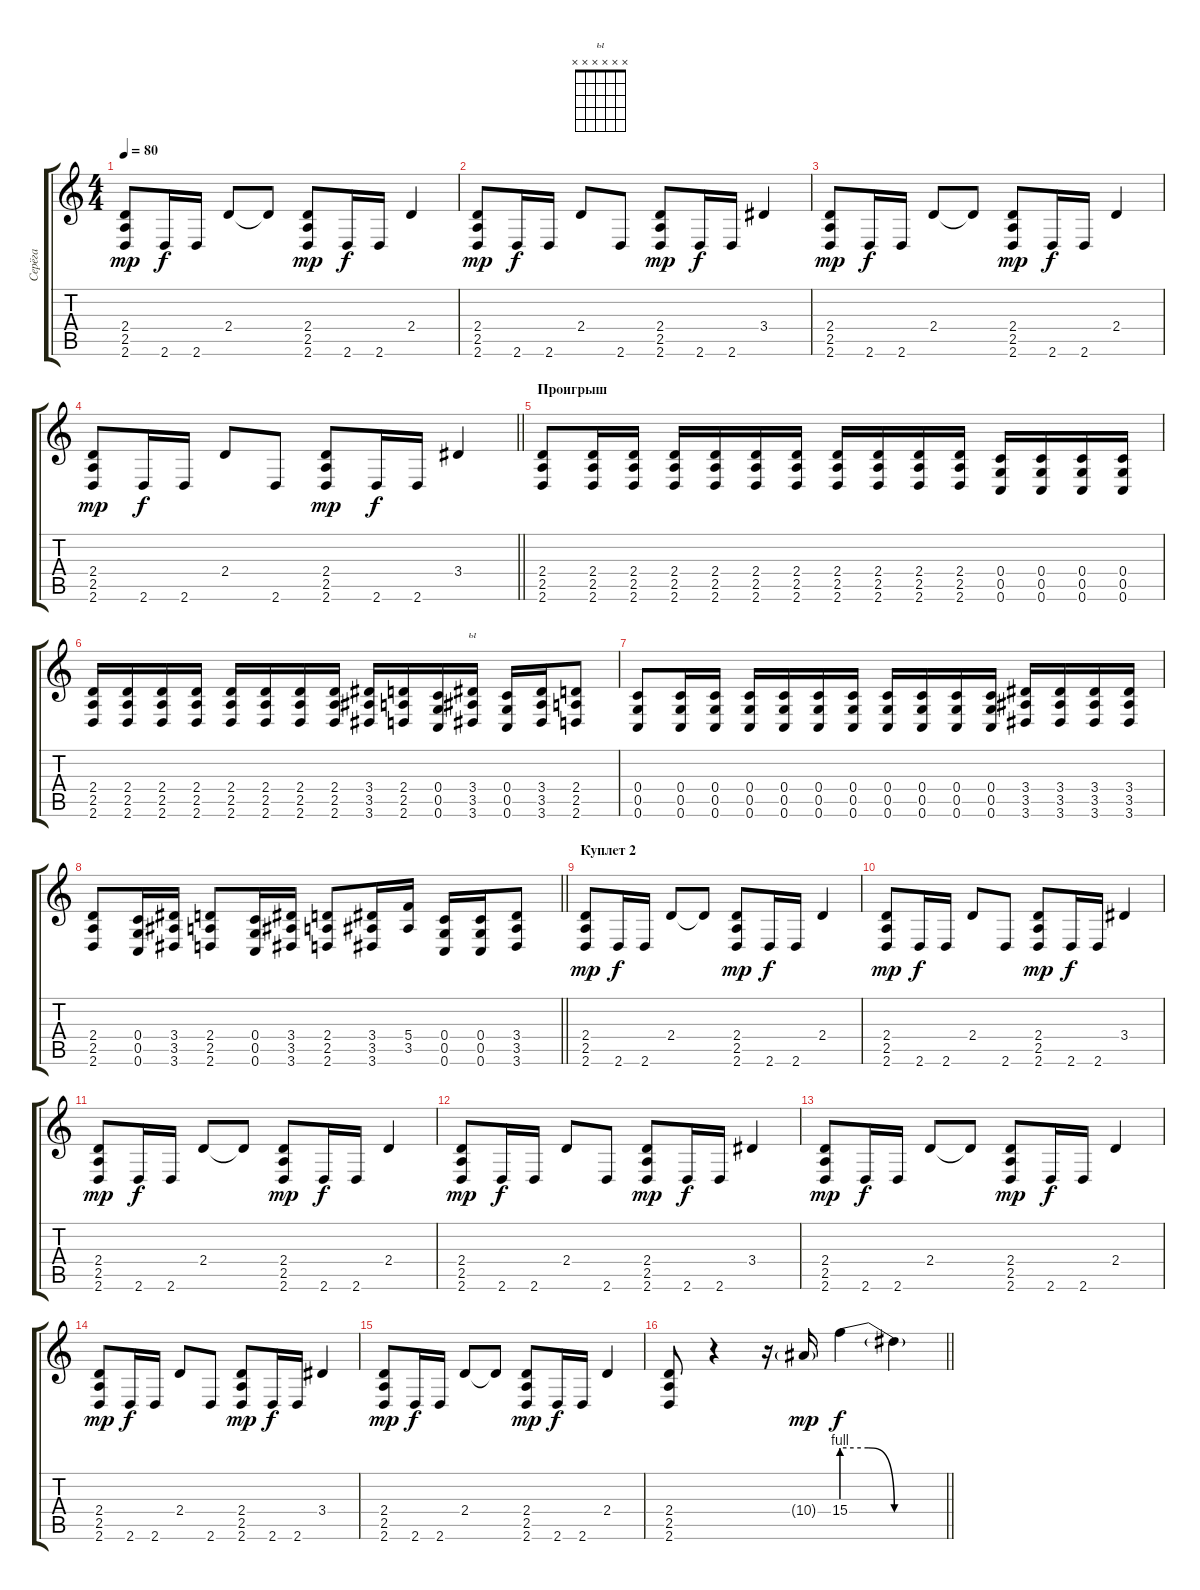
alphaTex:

\track ("Серёга" "Серёга") {instrument distortionguitar}
\staff {score tabs}
\tuning (D4 A3 F3 C3 G2 C2) {hide}
\chord ("ы" x x x x x x)
\ts (4 4)
\tempo 80
\clef g2
\ks c
(2.4 2.5 2.6).8{dy mp} 2.6.16{dy f} 2.6.16 2.4.8 2.4{t}.8 (2.4 2.5 2.6).8{dy mp} 2.6.16{dy f} 2.6.16 2.4.4 |
(2.4 2.5 2.6).8{dy mp} 2.6.16{dy f} 2.6.16 2.4.8 2.6.8 (2.4 2.5 2.6).8{dy mp} 2.6.16{dy f} 2.6.16 3.4.4 |
(2.4 2.5 2.6).8{dy mp} 2.6.16{dy f} 2.6.16 2.4.8 2.4{t}.8 (2.4 2.5 2.6).8{dy mp} 2.6.16{dy f} 2.6.16 2.4.4 |
\barLineRight lightlight
(2.4 2.5 2.6).8{dy mp} 2.6.16{dy f} 2.6.16 2.4.8 2.6.8 (2.4 2.5 2.6).8{dy mp} 2.6.16{dy f} 2.6.16 3.4.4 |
\section ("" "Проигрыш")
(2.4 2.5 2.6).8 (2.4 2.5 2.6).16 (2.4 2.5 2.6).16 (2.4 2.5 2.6).16 (2.4 2.5 2.6).16 (2.4 2.5 2.6).16 (2.4 2.5 2.6).16 (2.4 2.5 2.6).16 (2.4 2.5 2.6).16 (2.4 2.5 2.6).16 (2.4 2.5 2.6).16 (0.4 0.5 0.6).16 (0.4 0.5 0.6).16 (0.4 0.5 0.6).16 (0.4 0.5 0.6).16 |
(2.4 2.5 2.6).16 (2.4 2.5 2.6).16 (2.4 2.5 2.6).16 (2.4 2.5 2.6).16 (2.4 2.5 2.6).16 (2.4 2.5 2.6).16 (2.4 2.5 2.6).16 (2.4 2.5 2.6).16 (3.4 3.5 3.6).16 (2.4 2.5 2.6).16 (0.4 0.5 0.6).16 (3.4 3.5 3.6).16{ch "ы"} (0.4 0.5 0.6).16 (3.4 3.5 3.6).16 (2.4 2.5 2.6).8 |
(0.4 0.5 0.6).8 (0.4 0.5 0.6).16 (0.4 0.5 0.6).16 (0.4 0.5 0.6).16 (0.4 0.5 0.6).16 (0.4 0.5 0.6).16 (0.4 0.5 0.6).16 (0.4 0.5 0.6).16 (0.4 0.5 0.6).16 (0.4 0.5 0.6).16 (0.4 0.5 0.6).16 (3.4 3.5 3.6).16 (3.4 3.5 3.6).16 (3.4 3.5 3.6).16 (3.4 3.5 3.6).16 |
\barLineRight lightlight
(2.4 2.5 2.6).8 (0.4 0.5 0.6).16 (3.4 3.5 3.6).16 (2.4 2.5 2.6).8 (0.4 0.5 0.6).16 (3.4 3.5 3.6).16 (2.4 2.5 2.6).8 (3.4 3.5 3.6).16 (5.4 3.5).16 (0.4 0.5 0.6).16 (0.4 0.5 0.6).16 (3.4 3.5 3.6).8 |
\section ("" "Куплет 2")
(2.4 2.5 2.6).8{dy mp} 2.6.16{dy f} 2.6.16 2.4.8 2.4{t}.8 (2.4 2.5 2.6).8{dy mp} 2.6.16{dy f} 2.6.16 2.4.4 |
(2.4 2.5 2.6).8{dy mp} 2.6.16{dy f} 2.6.16 2.4.8 2.6.8 (2.4 2.5 2.6).8{dy mp} 2.6.16{dy f} 2.6.16 3.4.4 |
(2.4 2.5 2.6).8{dy mp} 2.6.16{dy f} 2.6.16 2.4.8 2.4{t}.8 (2.4 2.5 2.6).8{dy mp} 2.6.16{dy f} 2.6.16 2.4.4 |
(2.4 2.5 2.6).8{dy mp} 2.6.16{dy f} 2.6.16 2.4.8 2.6.8 (2.4 2.5 2.6).8{dy mp} 2.6.16{dy f} 2.6.16 3.4.4 |
(2.4 2.5 2.6).8{dy mp} 2.6.16{dy f} 2.6.16 2.4.8 2.4{t}.8 (2.4 2.5 2.6).8{dy mp} 2.6.16{dy f} 2.6.16 2.4.4 |
(2.4 2.5 2.6).8{dy mp} 2.6.16{dy f} 2.6.16 2.4.8 2.6.8 (2.4 2.5 2.6).8{dy mp} 2.6.16{dy f} 2.6.16 3.4.4 |
(2.4 2.5 2.6).8{dy mp} 2.6.16{dy f} 2.6.16 2.4.8 2.4{t}.8 (2.4 2.5 2.6).8{dy mp} 2.6.16{dy f} 2.6.16 2.4.4 |
\barLineRight lightlight
(2.4 2.5 2.6).8 r.4 r.16 10.4{g}.16{dy mp} 15.4{be (custom 0 4 15 4 30 0 60 0)}.4{dy f} 15.4{t}.4
